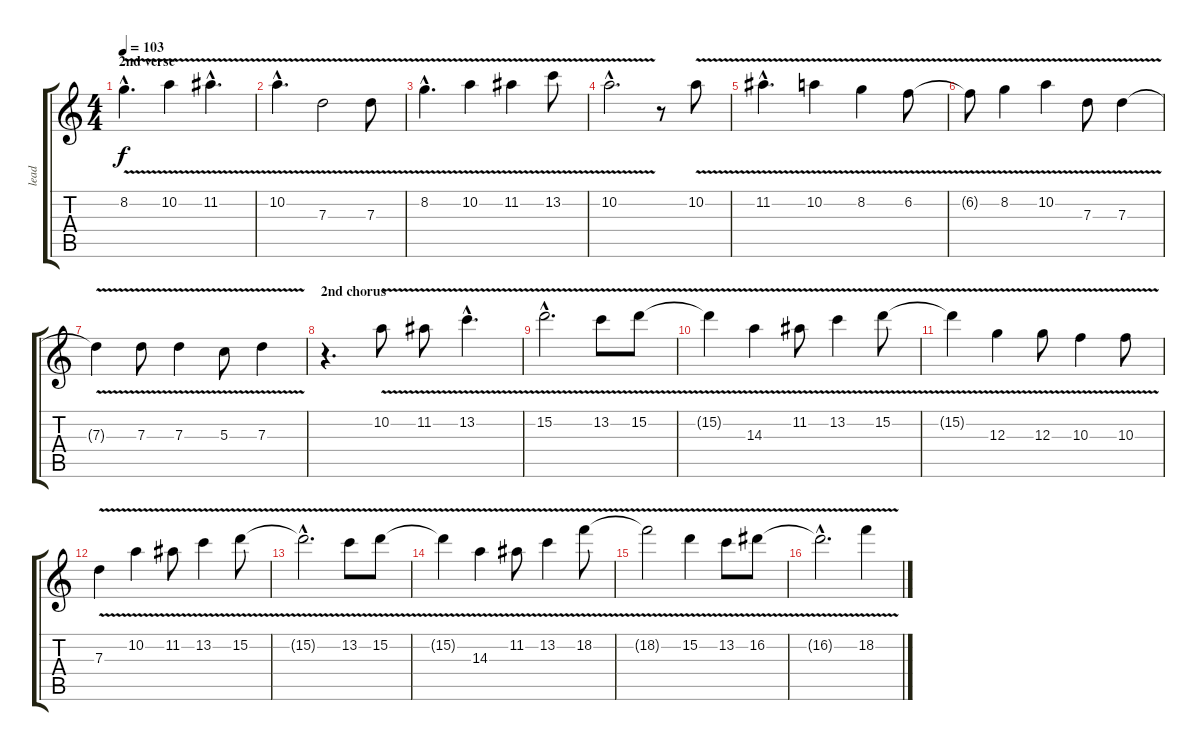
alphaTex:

\track ("lead" "lead") {instrument acousticguitarnylon}
\staff {score tabs}
\tuning (E4 B3 G3 D3 A2 E2) {hide}
\ts (4 4)
\section ("" "2nd verse")
\tempo 103
\clef g2
\ks c
8.2{v hac}.4{d dy f} 10.2{v}.4 11.2{v hac}.4{d} |
10.2{v hac}.4{d} 7.3{v}.2 7.3{v}.8 |
8.2{v hac}.4{d} 10.2{v}.4 11.2{v}.4 13.2{v}.8 |
10.2{v hac}.2{d} r.8 10.2{v}.8 |
11.2{v hac}.4{d} 10.2{v}.4 8.2{v}.4 6.2{v}.8 |
6.2{t}.8 8.2{v}.4 10.2{v}.4 7.3{v}.8 7.3{v}.4 |
7.3{t}.4 7.3{v}.8 7.3{v}.4 5.3{v}.8 7.3{v}.4 |
\section ("" "2nd chorus")
r.4{d} 10.2{v}.8 11.2{v}.8 13.2{v hac}.4{d} |
15.2{v hac}.2{d} 13.2{v}.8 15.2{v}.8 |
15.2{t}.4 14.3{v}.4 11.2{v}.8 13.2{v}.4 15.2{v}.8 |
15.2{t}.4 12.3{v}.4 12.3{v}.8 10.3{v}.4 10.3{v}.8 |
7.3{v}.4 10.2{v}.4 11.2{v}.8 13.2{v}.4 15.2{v}.8 |
15.2{hac t}.2{d} 13.2{v}.8 15.2{v}.8 |
15.2{t}.4 14.3{v}.4 11.2{v}.8 13.2{v}.4 18.2{v}.8 |
18.2{t}.2 15.2{v}.4 13.2{v}.8 16.2{v}.8 |
16.2{hac t}.2{d} 18.2{v}.4
